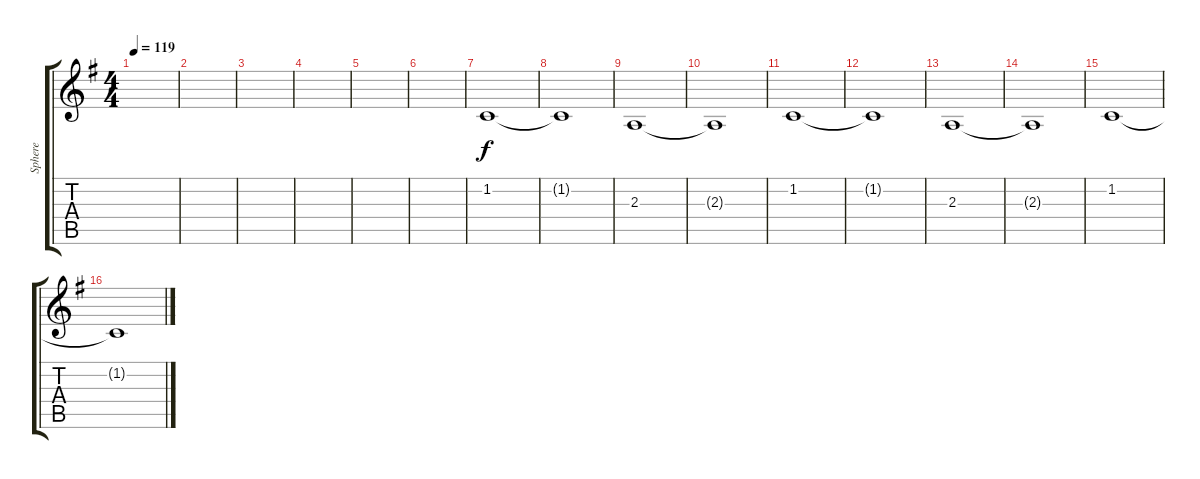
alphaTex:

\track ("Sphere" "Sphere") {instrument pad2warm}
\staff {score tabs}
\tuning (E4 B3 G3 D3 A2 E2) {hide}
\ts (4 4)
\tempo 119
\clef g2
\ks g
|
|
|
|
|
|
1.2.1 |
1.2{t}.1 |
2.3.1 |
2.3{t}.1 |
1.2.1 |
1.2{t}.1 |
2.3.1 |
2.3{t}.1 |
1.2.1 |
1.2{t}.1
